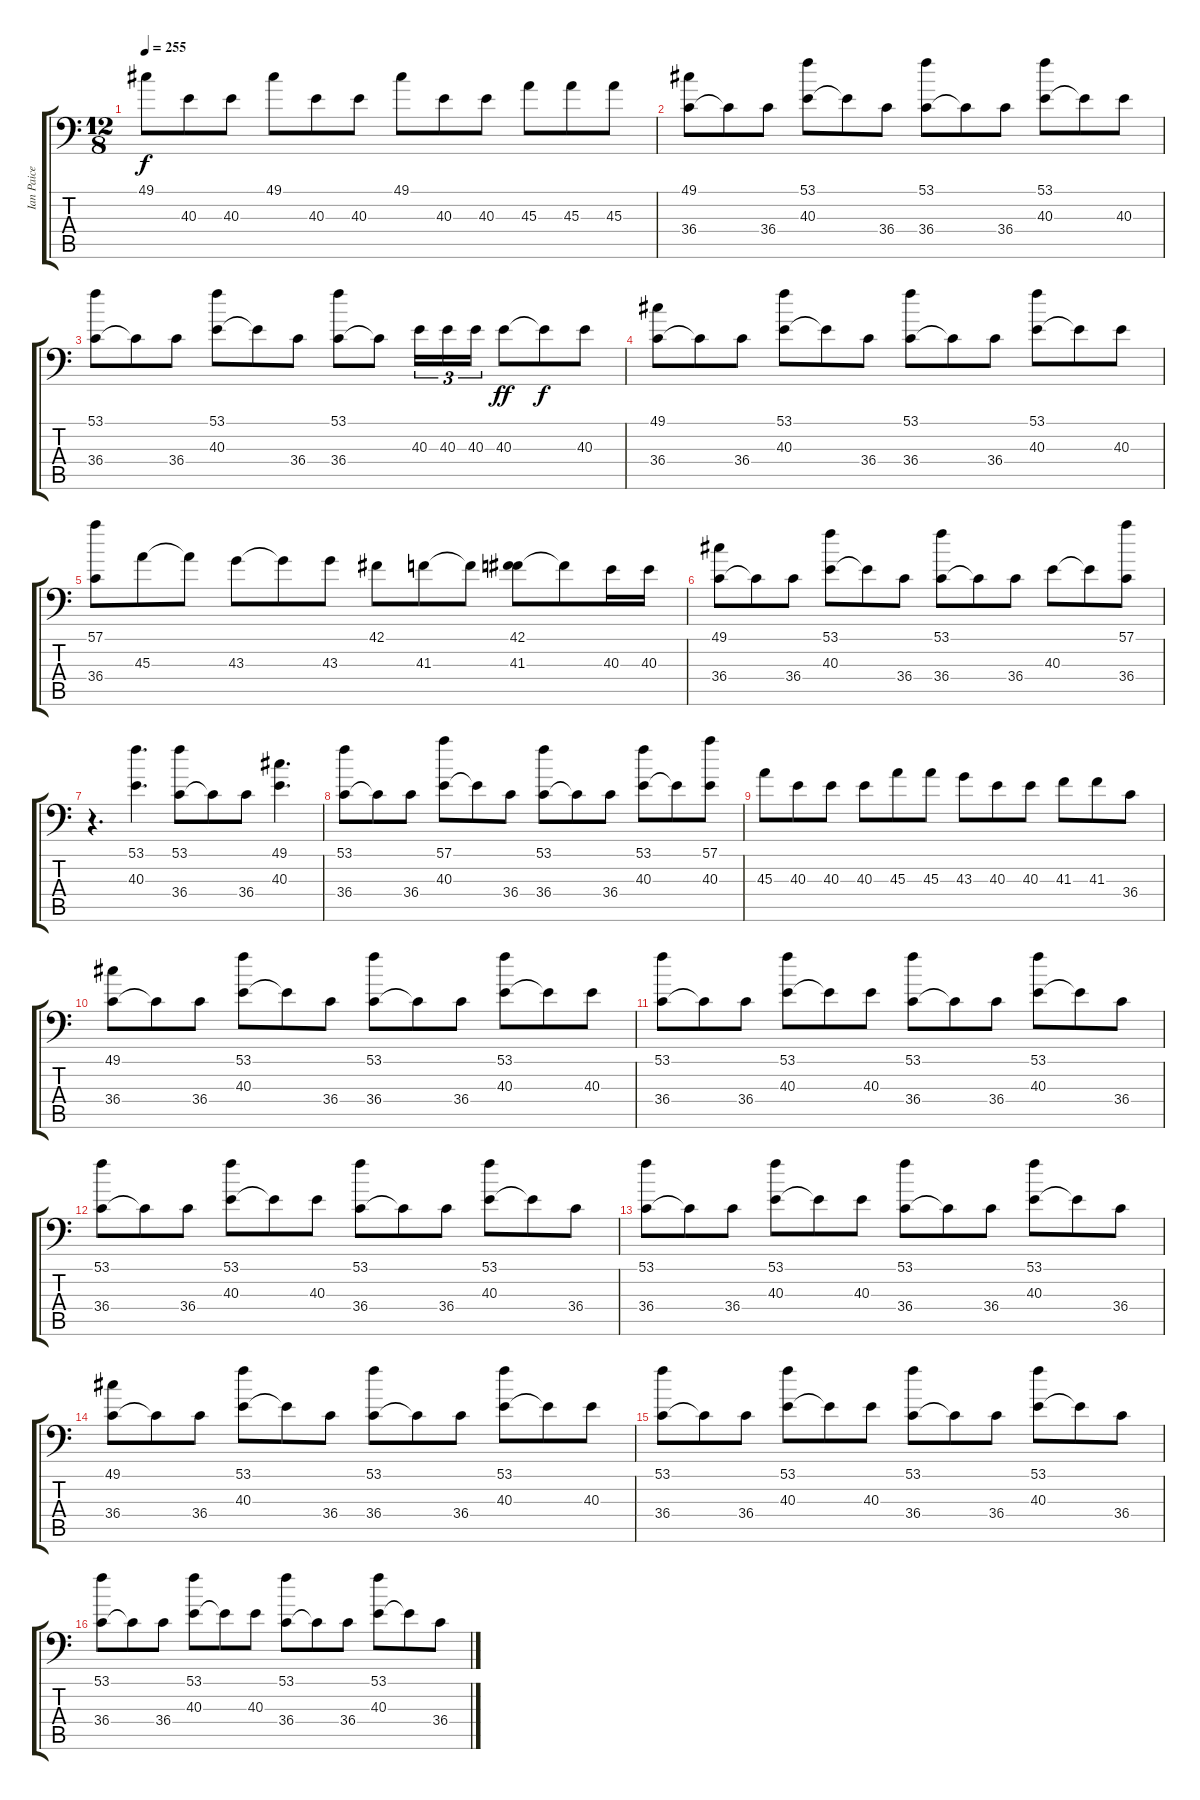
\track ("Ian Paice" "Ian Paice") {instrument acousticgrandpiano}
\staff {score tabs}
\tuning (C-1 C-1 C-1 C-1 C-1 C-1) {hide}
\ts (12 8)
\tempo 255
\clef f4
\ks c
49.1.8{dy f} 40.3.8 40.3.8 49.1.8 40.3.8 40.3.8 49.1.8 40.3.8 40.3.8 45.3.8 45.3.8 45.3.8 |
(49.1 36.4).8 36.4{t}.8 36.4.8 (53.1 40.3).8 40.3{t}.8 36.4.8 (53.1 36.4).8 36.4{t}.8 36.4.8 (53.1 40.3).8 40.3{t}.8 40.3.8 |
(53.1 36.4).8 36.4{t}.8 36.4.8 (53.1 40.3).8 40.3{t}.8 36.4.8 (53.1 36.4).8 36.4{t}.8 40.3.16{tu (3 2)} 40.3.16{tu (3 2)} 40.3.16{tu (3 2)} 40.3.8{dy ff} 40.3{t}.8{dy f} 40.3.8 |
(49.1 36.4).8 36.4{t}.8 36.4.8 (53.1 40.3).8 40.3{t}.8 36.4.8 (53.1 36.4).8 36.4{t}.8 36.4.8 (53.1 40.3).8 40.3{t}.8 40.3.8 |
(57.1 36.4).8 45.3.8 45.3{t}.8 43.3.8 43.3{t}.8 43.3.8 42.1.8 41.3.8 41.3{t}.8 (42.1 41.3).8 41.3{t}.8 40.3.16 40.3.16 |
(49.1 36.4).8 36.4{t}.8 36.4.8 (53.1 40.3).8 40.3{t}.8 36.4.8 (53.1 36.4).8 36.4{t}.8 36.4.8 40.3.8 40.3{t}.8 (57.1 36.4).8 |
r.4{d} (53.1 40.3).4{d} (53.1 36.4).8 36.4{t}.8 36.4.8 (49.1 40.3).4{d} |
(53.1 36.4).8 36.4{t}.8 36.4.8 (57.1 40.3).8 40.3{t}.8 36.4.8 (53.1 36.4).8 36.4{t}.8 36.4.8 (53.1 40.3).8 40.3{t}.8 (57.1 40.3).8 |
45.3.8 40.3.8 40.3.8 40.3.8 45.3.8 45.3.8 43.3.8 40.3.8 40.3.8 41.3.8 41.3.8 36.4.8 |
(49.1 36.4).8 36.4{t}.8 36.4.8 (53.1 40.3).8 40.3{t}.8 36.4.8 (53.1 36.4).8 36.4{t}.8 36.4.8 (53.1 40.3).8 40.3{t}.8 40.3.8 |
(53.1 36.4).8 36.4{t}.8 36.4.8 (53.1 40.3).8 40.3{t}.8 40.3.8 (53.1 36.4).8 36.4{t}.8 36.4.8 (53.1 40.3).8 40.3{t}.8 36.4.8 |
(53.1 36.4).8 36.4{t}.8 36.4.8 (53.1 40.3).8 40.3{t}.8 40.3.8 (53.1 36.4).8 36.4{t}.8 36.4.8 (53.1 40.3).8 40.3{t}.8 36.4.8 |
(53.1 36.4).8 36.4{t}.8 36.4.8 (53.1 40.3).8 40.3{t}.8 40.3.8 (53.1 36.4).8 36.4{t}.8 36.4.8 (53.1 40.3).8 40.3{t}.8 36.4.8 |
(49.1 36.4).8 36.4{t}.8 36.4.8 (53.1 40.3).8 40.3{t}.8 36.4.8 (53.1 36.4).8 36.4{t}.8 36.4.8 (53.1 40.3).8 40.3{t}.8 40.3.8 |
(53.1 36.4).8 36.4{t}.8 36.4.8 (53.1 40.3).8 40.3{t}.8 40.3.8 (53.1 36.4).8 36.4{t}.8 36.4.8 (53.1 40.3).8 40.3{t}.8 36.4.8 |
(53.1 36.4).8 36.4{t}.8 36.4.8 (53.1 40.3).8 40.3{t}.8 40.3.8 (53.1 36.4).8 36.4{t}.8 36.4.8 (53.1 40.3).8 40.3{t}.8 36.4.8
